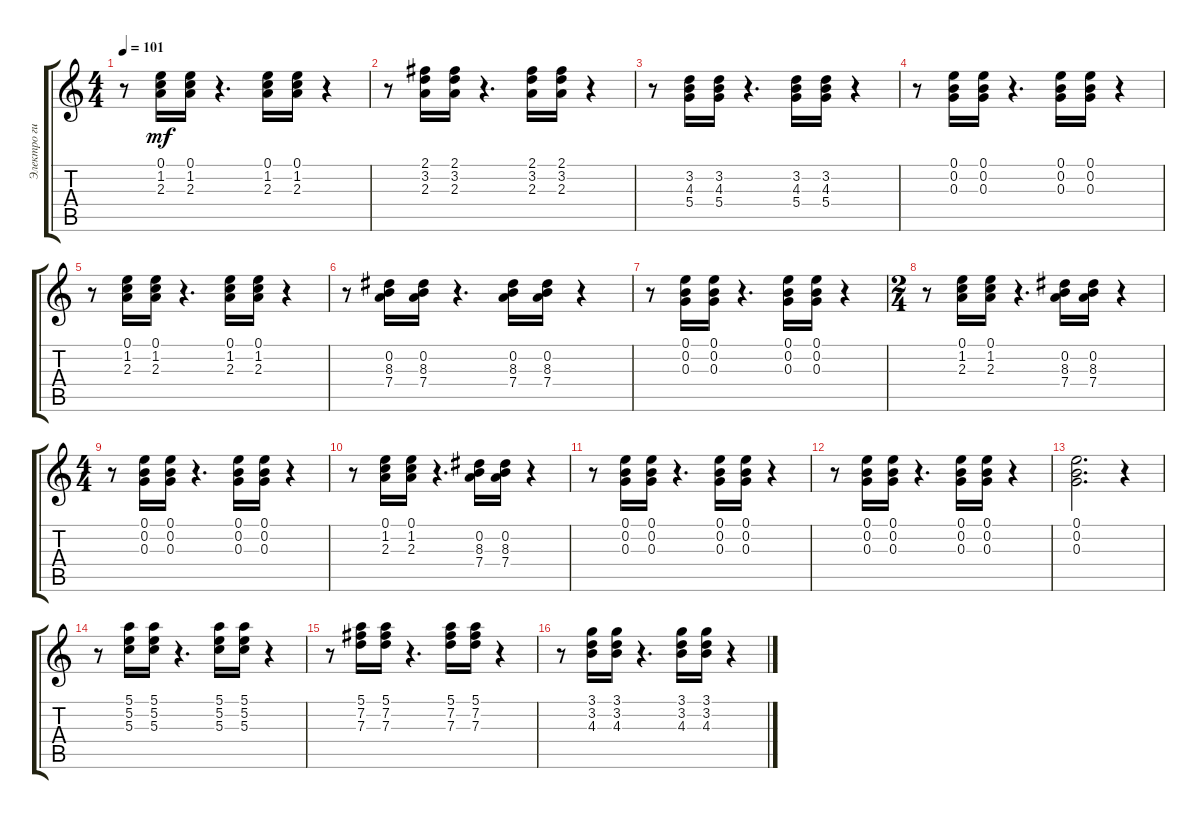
\track ("Электро гитара 2" "Электро ги") {instrument electricguitarmuted}
\staff {score tabs}
\tuning (E4 B3 G3 D3 A2 E2) {hide}
\ts (4 4)
\tempo 101
\clef g2
\ks c
r.8{dy f} (0.1 1.2 2.3).16{dy mf} (0.1 1.2 2.3).16 r.4{d} (0.1 1.2 2.3).16 (0.1 1.2 2.3).16 r.4 |
r.8 (2.1 3.2 2.3).16 (2.1 3.2 2.3).16 r.4{d} (2.1 3.2 2.3).16 (2.1 3.2 2.3).16 r.4 |
r.8 (3.2 4.3 5.4).16 (3.2 4.3 5.4).16 r.4{d} (3.2 4.3 5.4).16 (3.2 4.3 5.4).16 r.4 |
r.8 (0.1 0.2 0.3).16 (0.1 0.2 0.3).16 r.4{d} (0.1 0.2 0.3).16 (0.1 0.2 0.3).16 r.4 |
r.8 (0.1 1.2 2.3).16 (0.1 1.2 2.3).16 r.4{d} (0.1 1.2 2.3).16 (0.1 1.2 2.3).16 r.4 |
r.8 (0.2 8.3 7.4).16 (0.2 8.3 7.4).16 r.4{d} (0.2 8.3 7.4).16 (0.2 8.3 7.4).16 r.4 |
r.8 (0.1 0.2 0.3).16 (0.1 0.2 0.3).16 r.4{d} (0.1 0.2 0.3).16 (0.1 0.2 0.3).16 r.4 |
\ts (2 4)
r.8 (0.1 1.2 2.3).16 (0.1 1.2 2.3).16 r.4{d} (0.2 8.3 7.4).16 (0.2 8.3 7.4).16 r.4 |
\ts (4 4)
r.8 (0.1 0.2 0.3).16 (0.1 0.2 0.3).16 r.4{d} (0.1 0.2 0.3).16 (0.1 0.2 0.3).16 r.4 |
r.8 (0.1 1.2 2.3).16 (0.1 1.2 2.3).16 r.4{d} (0.2 8.3 7.4).16 (0.2 8.3 7.4).16 r.4 |
r.8 (0.1 0.2 0.3).16 (0.1 0.2 0.3).16 r.4{d} (0.1 0.2 0.3).16 (0.1 0.2 0.3).16 r.4 |
r.8 (0.1 0.2 0.3).16 (0.1 0.2 0.3).16 r.4{d} (0.1 0.2 0.3).16 (0.1 0.2 0.3).16 r.4 |
(0.1 0.2 0.3).2{d} r.4 |
r.8 (5.1 5.2 5.3).16 (5.1 5.2 5.3).16 r.4{d} (5.1 5.2 5.3).16 (5.1 5.2 5.3).16 r.4 |
r.8 (5.1 7.2 7.3).16 (5.1 7.2 7.3).16 r.4{d} (5.1 7.2 7.3).16 (5.1 7.2 7.3).16 r.4 |
r.8 (3.1 3.2 4.3).16 (3.1 3.2 4.3).16 r.4{d} (3.1 3.2 4.3).16 (3.1 3.2 4.3).16 r.4
